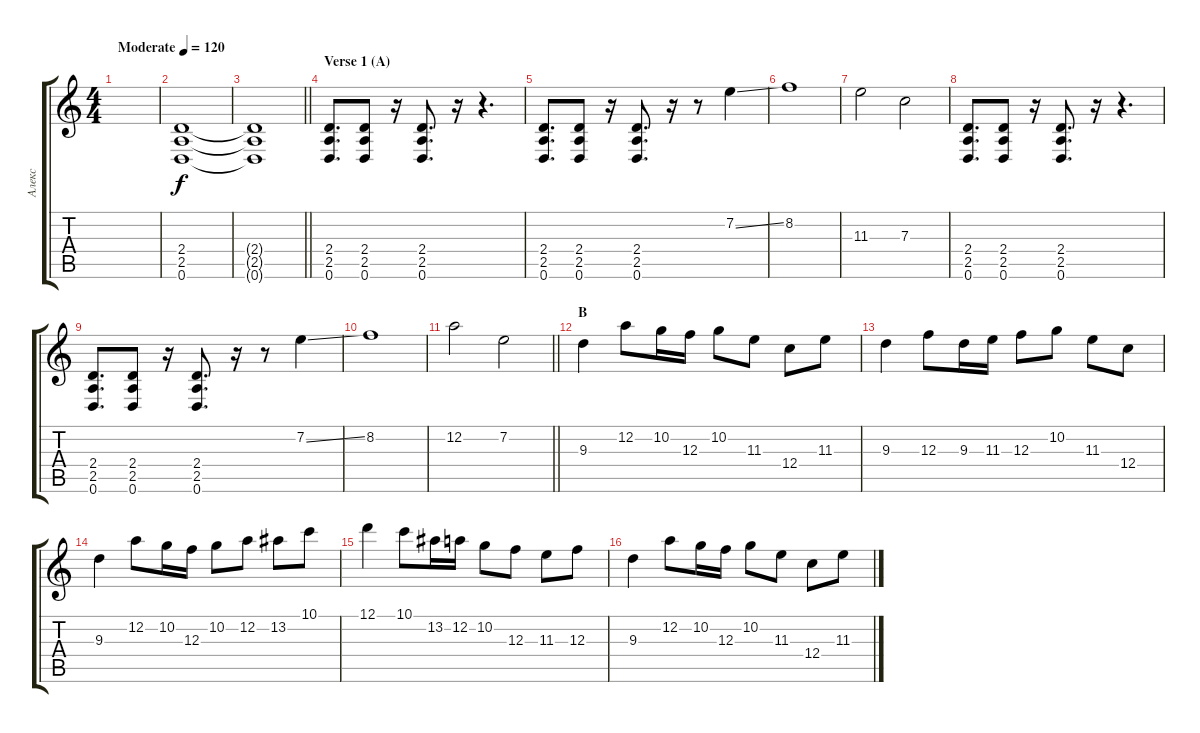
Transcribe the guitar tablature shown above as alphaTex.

\track ("Алекс" "Алекс") {instrument distortionguitar}
\staff {score tabs}
\tuning (D4 A3 F3 C3 G2 D2) {hide}
\ts (4 4)
\tempo (120 "Moderate")
\clef g2
\ks c
|
(2.4 2.5 0.6).1 |
\barLineRight lightlight
(2.4{t} 2.5{t} 0.6{t}).1 |
\section ("" "Verse 1 (A)")
(2.4 2.5 0.6).8{d} (2.4 2.5 0.6).8 r.16 (2.4 2.5 0.6).8{d} r.16 r.4{d} |
(2.4 2.5 0.6).8{d} (2.4 2.5 0.6).8 r.16 (2.4 2.5 0.6).8{d} r.16 r.8 7.2{ss}.4 |
8.2.1 |
11.3.2 7.3.2 |
(2.4 2.5 0.6).8{d} (2.4 2.5 0.6).8 r.16 (2.4 2.5 0.6).8{d} r.16 r.4{d} |
(2.4 2.5 0.6).8{d} (2.4 2.5 0.6).8 r.16 (2.4 2.5 0.6).8{d} r.16 r.8 7.2{ss}.4 |
8.2.1 |
\barLineRight lightlight
12.2.2 7.2.2 |
\section ("" "B")
9.3.4 12.2.8 10.2.16 12.3.16 10.2.8 11.3.8 12.4.8 11.3.8 |
9.3.4 12.3.8 9.3.16 11.3.16 12.3.8 10.2.8 11.3.8 12.4.8 |
9.3.4 12.2.8 10.2.16 12.3.16 10.2.8 12.2.8 13.2.8 10.1.8 |
12.1.4 10.1.8 13.2.16 12.2.16 10.2.8 12.3.8 11.3.8 12.3.8 |
9.3.4 12.2.8 10.2.16 12.3.16 10.2.8 11.3.8 12.4.8 11.3.8
